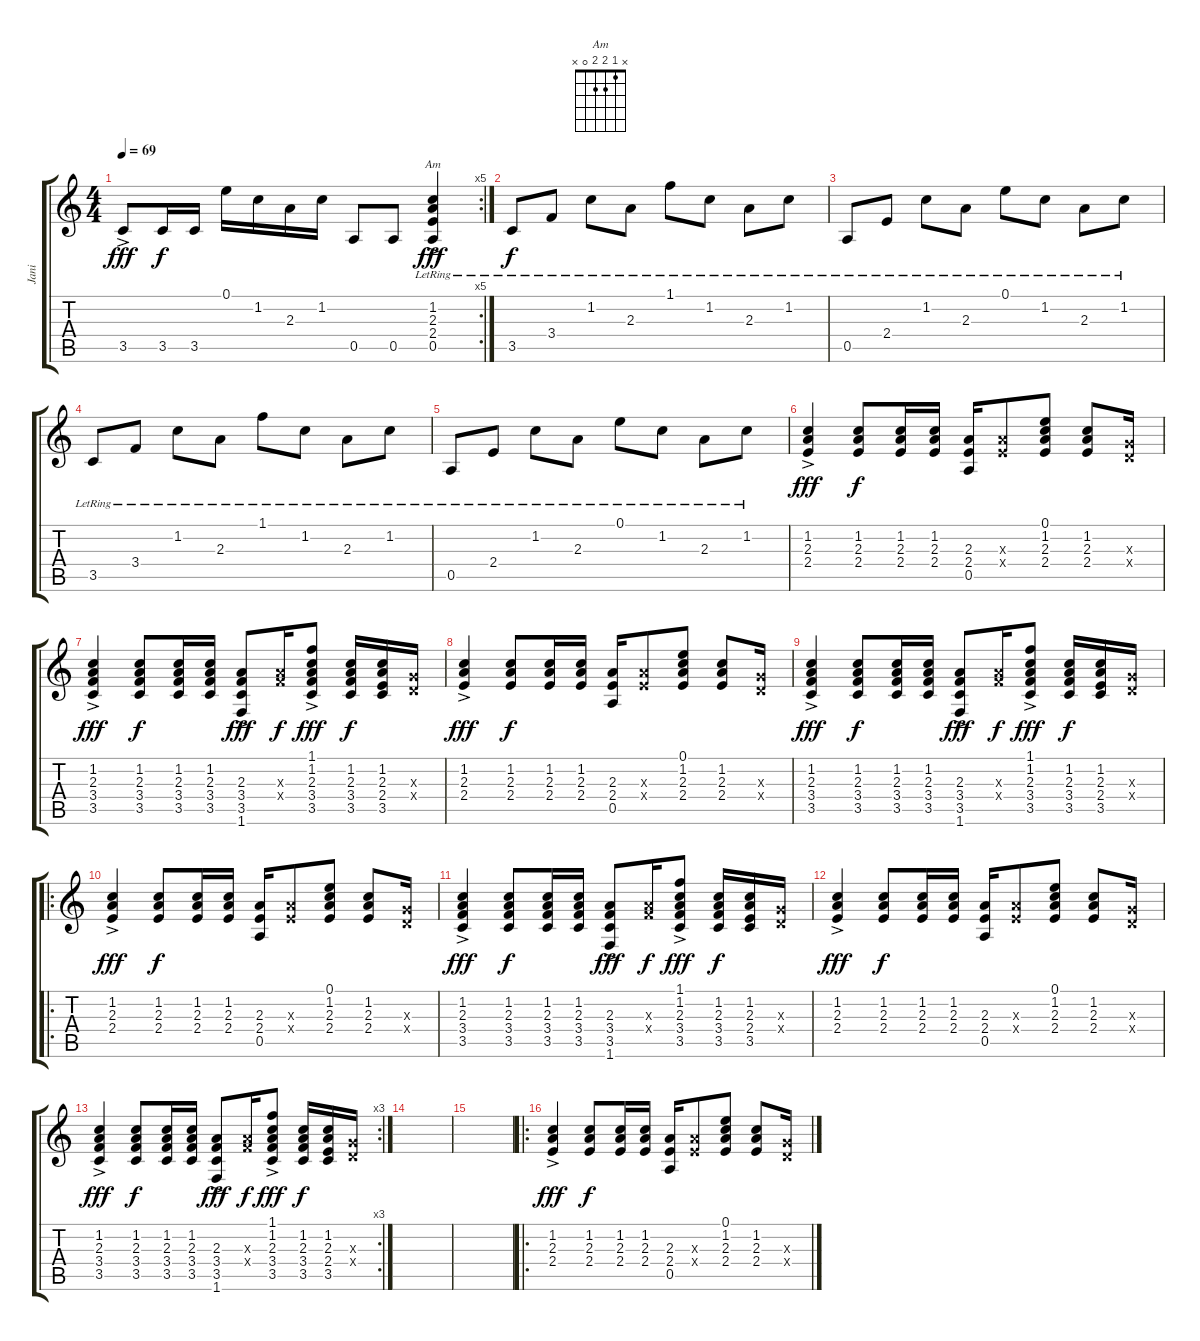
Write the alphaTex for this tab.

\track ("Jani" "Jani") {instrument acousticguitarsteel}
\staff {score tabs}
\tuning (E4 B3 G3 D3 A2 E2) {hide}
\chord ("Am" x 1 2 2 0 x)
\rc 5
\ts (4 4)
\tempo 69
\clef g2
\ks c
3.5{ac}.8{dy fff} 3.5.16{dy f} 3.5.16 0.1.16 1.2.16 2.3.16 1.2.16 0.5.8 0.5.8 (1.2{ac} 2.3{ac} 2.4{ac lr} 0.5).4{ch "Am" dy fff} |
3.5{lr}.8{dy f} 3.4{lr}.8 1.2{lr}.8 2.3{lr}.8 1.1{lr}.8 1.2{lr}.8 2.3{lr}.8 1.2{lr}.8 |
0.5{lr}.8 2.4{lr}.8 1.2{lr}.8 2.3{lr}.8 0.1{lr}.8 1.2{lr}.8 2.3{lr}.8 1.2{lr}.8 |
3.5{lr}.8 3.4{lr}.8 1.2{lr}.8 2.3{lr}.8 1.1{lr}.8 1.2{lr}.8 2.3{lr}.8 1.2{lr}.8 |
0.5{lr}.8 2.4{lr}.8 1.2{lr}.8 2.3{lr}.8 0.1{lr}.8 1.2{lr}.8 2.3{lr}.8 1.2{lr}.8 |
(1.2 2.3 2.4{ac}).4{dy fff} (1.2 2.3 2.4).8{dy f} (1.2 2.3 2.4).16 (1.2 2.3 2.4).16 (2.3 2.4 0.5).16 (2.3{x} 2.4{x}).8 (0.1 1.2 2.3 2.4).8 (1.2 2.3 2.4).8 (0.3{x} 0.4{x}).16 |
(1.2 2.3 3.4 3.5{ac}).4{dy fff} (1.2 2.3 3.4 3.5).8{dy f} (1.2 2.3 3.4 3.5).16 (1.2 2.3 3.4 3.5).16 (2.3 3.4 3.5 1.6{ac}).8{dy fff} (2.3{x} 3.4{x}).16{dy f} (1.1 1.2 2.3{ac} 3.4 3.5).8{dy fff} (1.2 2.3 3.4 3.5).16{dy f} (1.2 2.3 2.4 3.5).16 (0.3{x} 0.4{x}).16 |
(1.2 2.3 2.4{ac}).4{dy fff} (1.2 2.3 2.4).8{dy f} (1.2 2.3 2.4).16 (1.2 2.3 2.4).16 (2.3 2.4 0.5).16 (2.3{x} 2.4{x}).8 (0.1 1.2 2.3 2.4).8 (1.2 2.3 2.4).8 (0.3{x} 0.4{x}).16 |
(1.2 2.3 3.4 3.5{ac}).4{dy fff} (1.2 2.3 3.4 3.5).8{dy f} (1.2 2.3 3.4 3.5).16 (1.2 2.3 3.4 3.5).16 (2.3 3.4 3.5 1.6{ac}).8{dy fff} (2.3{x} 3.4{x}).16{dy f} (1.1 1.2 2.3{ac} 3.4 3.5).8{dy fff} (1.2 2.3 3.4 3.5).16{dy f} (1.2 2.3 2.4 3.5).16 (0.3{x} 0.4{x}).16 |
\ro
(1.2 2.3 2.4{ac}).4{dy fff} (1.2 2.3 2.4).8{dy f} (1.2 2.3 2.4).16 (1.2 2.3 2.4).16 (2.3 2.4 0.5).16 (2.3{x} 2.4{x}).8 (0.1 1.2 2.3 2.4).8 (1.2 2.3 2.4).8 (0.3{x} 0.4{x}).16 |
(1.2 2.3 3.4 3.5{ac}).4{dy fff} (1.2 2.3 3.4 3.5).8{dy f} (1.2 2.3 3.4 3.5).16 (1.2 2.3 3.4 3.5).16 (2.3 3.4 3.5 1.6{ac}).8{dy fff} (2.3{x} 3.4{x}).16{dy f} (1.1 1.2 2.3{ac} 3.4 3.5).8{dy fff} (1.2 2.3 3.4 3.5).16{dy f} (1.2 2.3 2.4 3.5).16 (0.3{x} 0.4{x}).16 |
(1.2 2.3 2.4{ac}).4{dy fff} (1.2 2.3 2.4).8{dy f} (1.2 2.3 2.4).16 (1.2 2.3 2.4).16 (2.3 2.4 0.5).16 (2.3{x} 2.4{x}).8 (0.1 1.2 2.3 2.4).8 (1.2 2.3 2.4).8 (0.3{x} 0.4{x}).16 |
\rc 3
(1.2 2.3 3.4 3.5{ac}).4{dy fff} (1.2 2.3 3.4 3.5).8{dy f} (1.2 2.3 3.4 3.5).16 (1.2 2.3 3.4 3.5).16 (2.3 3.4 3.5 1.6{ac}).8{dy fff} (2.3{x} 3.4{x}).16{dy f} (1.1 1.2 2.3{ac} 3.4 3.5).8{dy fff} (1.2 2.3 3.4 3.5).16{dy f} (1.2 2.3 2.4 3.5).16 (0.3{x} 0.4{x}).16 |
|
|
\ro
(1.2 2.3 2.4{ac}).4{dy fff} (1.2 2.3 2.4).8{dy f} (1.2 2.3 2.4).16 (1.2 2.3 2.4).16 (2.3 2.4 0.5).16 (2.3{x} 2.4{x}).8 (0.1 1.2 2.3 2.4).8 (1.2 2.3 2.4).8 (0.3{x} 0.4{x}).16
